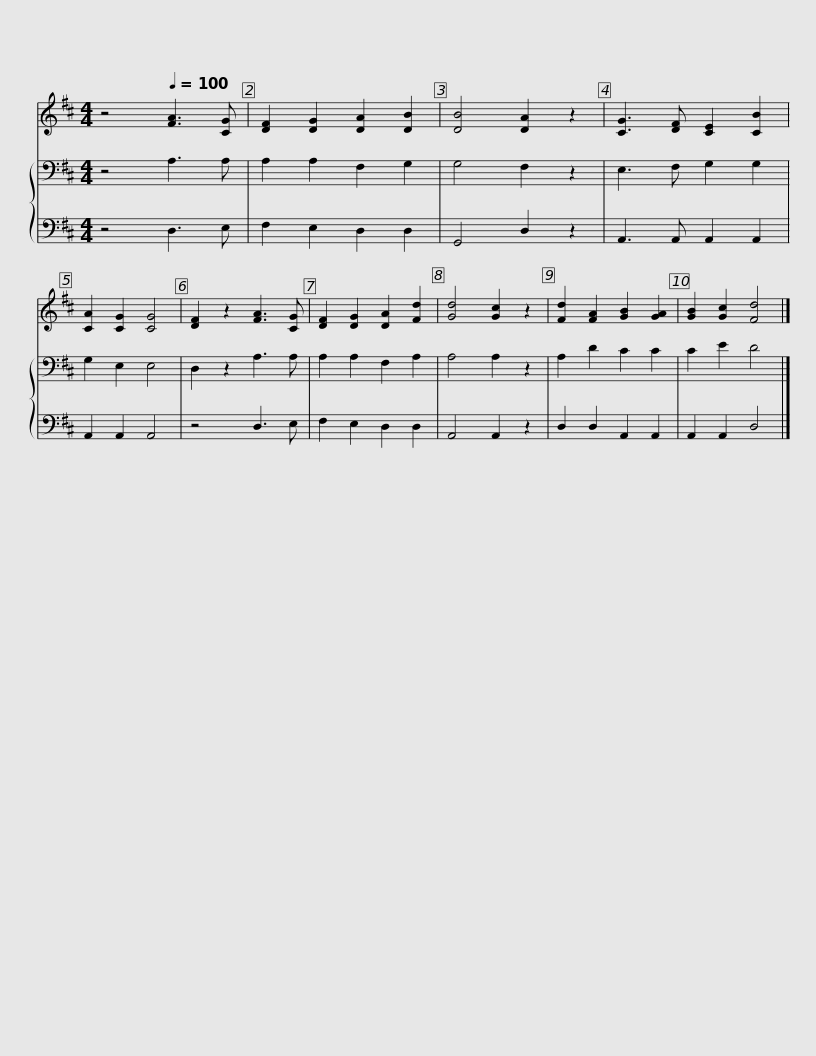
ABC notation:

X:1
%%score 1 { 2 | 3 }
L:1/8
M:4/4
I:linebreak $
K:D
V:1 treble
V:2 bass
V:3 bass
V:1
 z4[Q:1/4=100] [FA]3 [CG] | [DF]2 [DG]2 [DA]2 [DB]2 | [DB]4 [DA]2 z2 | [CG]3 [DF] [CE]2 [CB]2 | [CA]2 [CG]2 [CG]4 | %5
 [DF]2 z2 [FA]3 [CG] | [DF]2 [DG]2 [DA]2 [Fd]2 | [Gd]4 [Gc]2 z2 |$ [Fd]2 [FA]2 [GB]2 [GA]2 | [GB]2 [Gc]2 [Fd]4 |] %10
V:2
 z4 A,3 A, | A,2 A,2 F,2 G,2 | G,4 F,2 z2 | E,3 F, G,2 G,2 | G,2 E,2 E,4 | %5
 D,2 z2 A,3 A, | A,2 A,2 F,2 A,2 | A,4 A,2 z2 |$ A,2 D2 C2 C2 | C2 E2 D4 |] %10
V:3
 z4 D,3 E, | F,2 E,2 D,2 D,2 | G,,4 D,2 z2 | A,,3 A,, A,,2 A,,2 | A,,2 A,,2 A,,4 | %5
 z4 D,3 E, | F,2 E,2 D,2 D,2 | A,,4 A,,2 z2 |$ D,2 D,2 A,,2 A,,2 | A,,2 A,,2 D,4 |] %10
